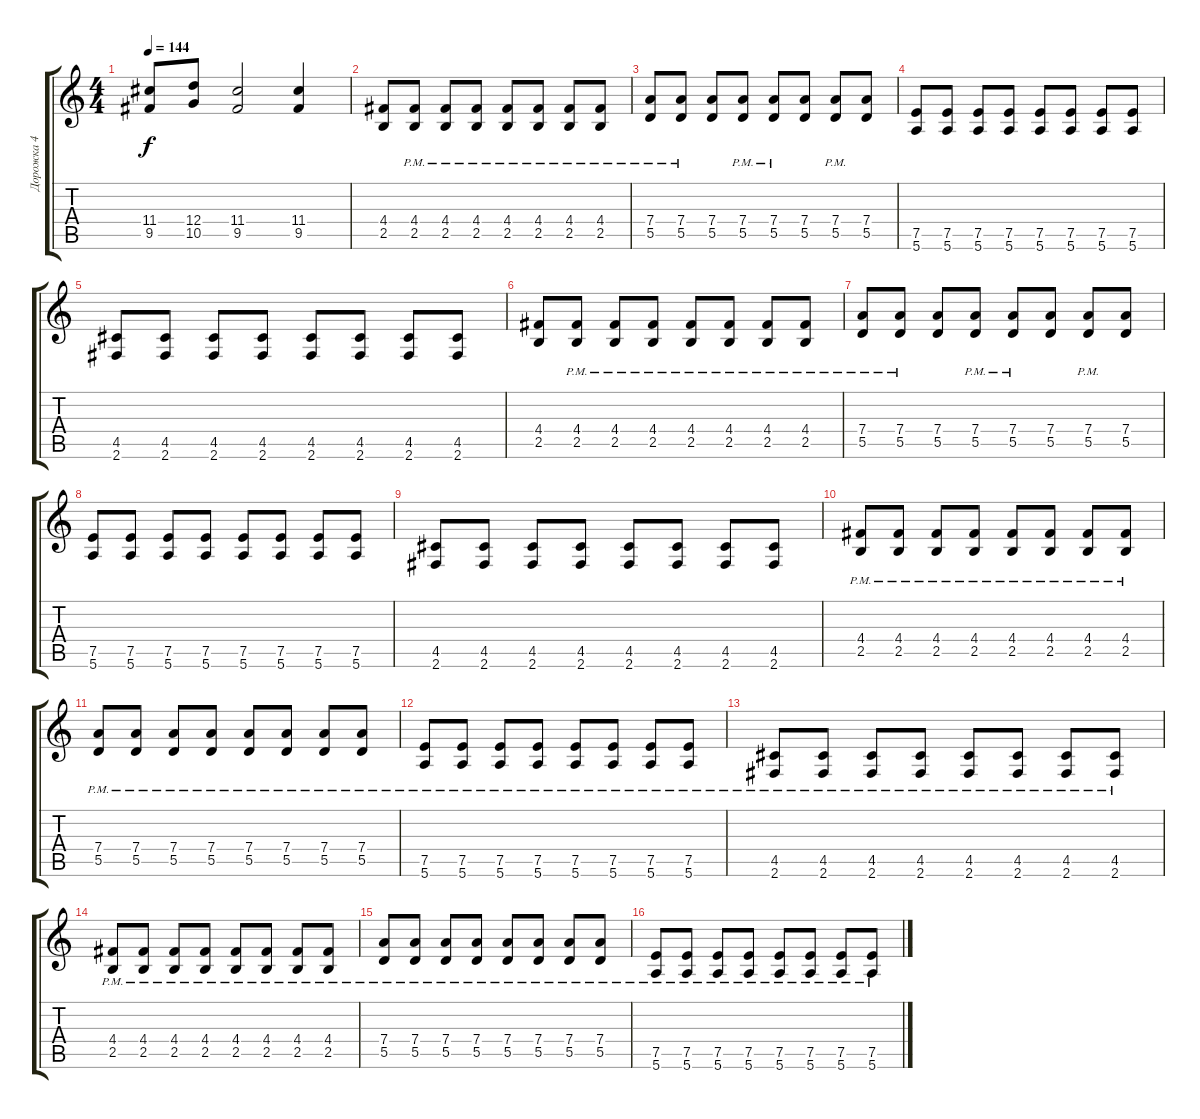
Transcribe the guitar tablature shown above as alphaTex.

\track ("Дорожка 4" "Дорожка 4") {instrument distortionguitar}
\staff {score tabs}
\tuning (E4 B3 G3 D3 A2 E2) {hide}
\ts (4 4)
\tempo 144
\clef g2
\ks c
(11.4 9.5).8{dy f} (12.4 10.5).8 (11.4 9.5).2 (11.4 9.5).4 |
(4.4 2.5).8 (4.4{pm} 2.5{pm}).8 (4.4{pm} 2.5{pm}).8 (4.4{pm} 2.5{pm}).8 (4.4{pm} 2.5{pm}).8 (4.4{pm} 2.5{pm}).8 (4.4{pm} 2.5{pm}).8 (4.4{pm} 2.5{pm}).8 |
(7.4{pm} 5.5{pm}).8 (7.4{pm} 5.5{pm}).8 (7.4 5.5).8 (7.4{pm} 5.5{pm}).8 (7.4{pm} 5.5{pm}).8 (7.4 5.5).8 (7.4{pm} 5.5{pm}).8 (7.4 5.5).8 |
(7.5 5.6).8 (7.5 5.6).8 (7.5 5.6).8 (7.5 5.6).8 (7.5 5.6).8 (7.5 5.6).8 (7.5 5.6).8 (7.5 5.6).8 |
(4.5 2.6).8 (4.5 2.6).8 (4.5 2.6).8 (4.5 2.6).8 (4.5 2.6).8 (4.5 2.6).8 (4.5 2.6).8 (4.5 2.6).8 |
(4.4 2.5).8 (4.4{pm} 2.5{pm}).8 (4.4{pm} 2.5{pm}).8 (4.4{pm} 2.5{pm}).8 (4.4{pm} 2.5{pm}).8 (4.4{pm} 2.5{pm}).8 (4.4{pm} 2.5{pm}).8 (4.4{pm} 2.5{pm}).8 |
(7.4{pm} 5.5{pm}).8 (7.4{pm} 5.5{pm}).8 (7.4 5.5).8 (7.4{pm} 5.5{pm}).8 (7.4{pm} 5.5{pm}).8 (7.4 5.5).8 (7.4{pm} 5.5{pm}).8 (7.4 5.5).8 |
(7.5 5.6).8 (7.5 5.6).8 (7.5 5.6).8 (7.5 5.6).8 (7.5 5.6).8 (7.5 5.6).8 (7.5 5.6).8 (7.5 5.6).8 |
(4.5 2.6).8 (4.5 2.6).8 (4.5 2.6).8 (4.5 2.6).8 (4.5 2.6).8 (4.5 2.6).8 (4.5 2.6).8 (4.5 2.6).8 |
(4.4{pm} 2.5{pm}).8 (4.4{pm} 2.5{pm}).8 (4.4{pm} 2.5{pm}).8 (4.4{pm} 2.5{pm}).8 (4.4{pm} 2.5{pm}).8 (4.4{pm} 2.5{pm}).8 (4.4{pm} 2.5{pm}).8 (4.4{pm} 2.5{pm}).8 |
(7.4{pm} 5.5{pm}).8 (7.4{pm} 5.5{pm}).8 (7.4{pm} 5.5{pm}).8 (7.4{pm} 5.5{pm}).8 (7.4{pm} 5.5{pm}).8 (7.4{pm} 5.5{pm}).8 (7.4{pm} 5.5{pm}).8 (7.4{pm} 5.5{pm}).8 |
(7.5{pm} 5.6{pm}).8 (7.5{pm} 5.6{pm}).8 (7.5{pm} 5.6{pm}).8 (7.5{pm} 5.6{pm}).8 (7.5{pm} 5.6{pm}).8 (7.5{pm} 5.6{pm}).8 (7.5{pm} 5.6{pm}).8 (7.5{pm} 5.6{pm}).8 |
(4.5{pm} 2.6{pm}).8 (4.5{pm} 2.6{pm}).8 (4.5{pm} 2.6{pm}).8 (4.5{pm} 2.6{pm}).8 (4.5{pm} 2.6{pm}).8 (4.5{pm} 2.6{pm}).8 (4.5{pm} 2.6{pm}).8 (4.5{pm} 2.6{pm}).8 |
(4.4{pm} 2.5{pm}).8 (4.4{pm} 2.5{pm}).8 (4.4{pm} 2.5{pm}).8 (4.4{pm} 2.5{pm}).8 (4.4{pm} 2.5{pm}).8 (4.4{pm} 2.5{pm}).8 (4.4{pm} 2.5{pm}).8 (4.4{pm} 2.5{pm}).8 |
(7.4{pm} 5.5{pm}).8 (7.4{pm} 5.5{pm}).8 (7.4{pm} 5.5{pm}).8 (7.4{pm} 5.5{pm}).8 (7.4{pm} 5.5{pm}).8 (7.4{pm} 5.5{pm}).8 (7.4{pm} 5.5{pm}).8 (7.4{pm} 5.5{pm}).8 |
(7.5{pm} 5.6{pm}).8 (7.5{pm} 5.6{pm}).8 (7.5{pm} 5.6{pm}).8 (7.5{pm} 5.6{pm}).8 (7.5{pm} 5.6{pm}).8 (7.5{pm} 5.6{pm}).8 (7.5{pm} 5.6{pm}).8 (7.5{pm} 5.6{pm}).8
